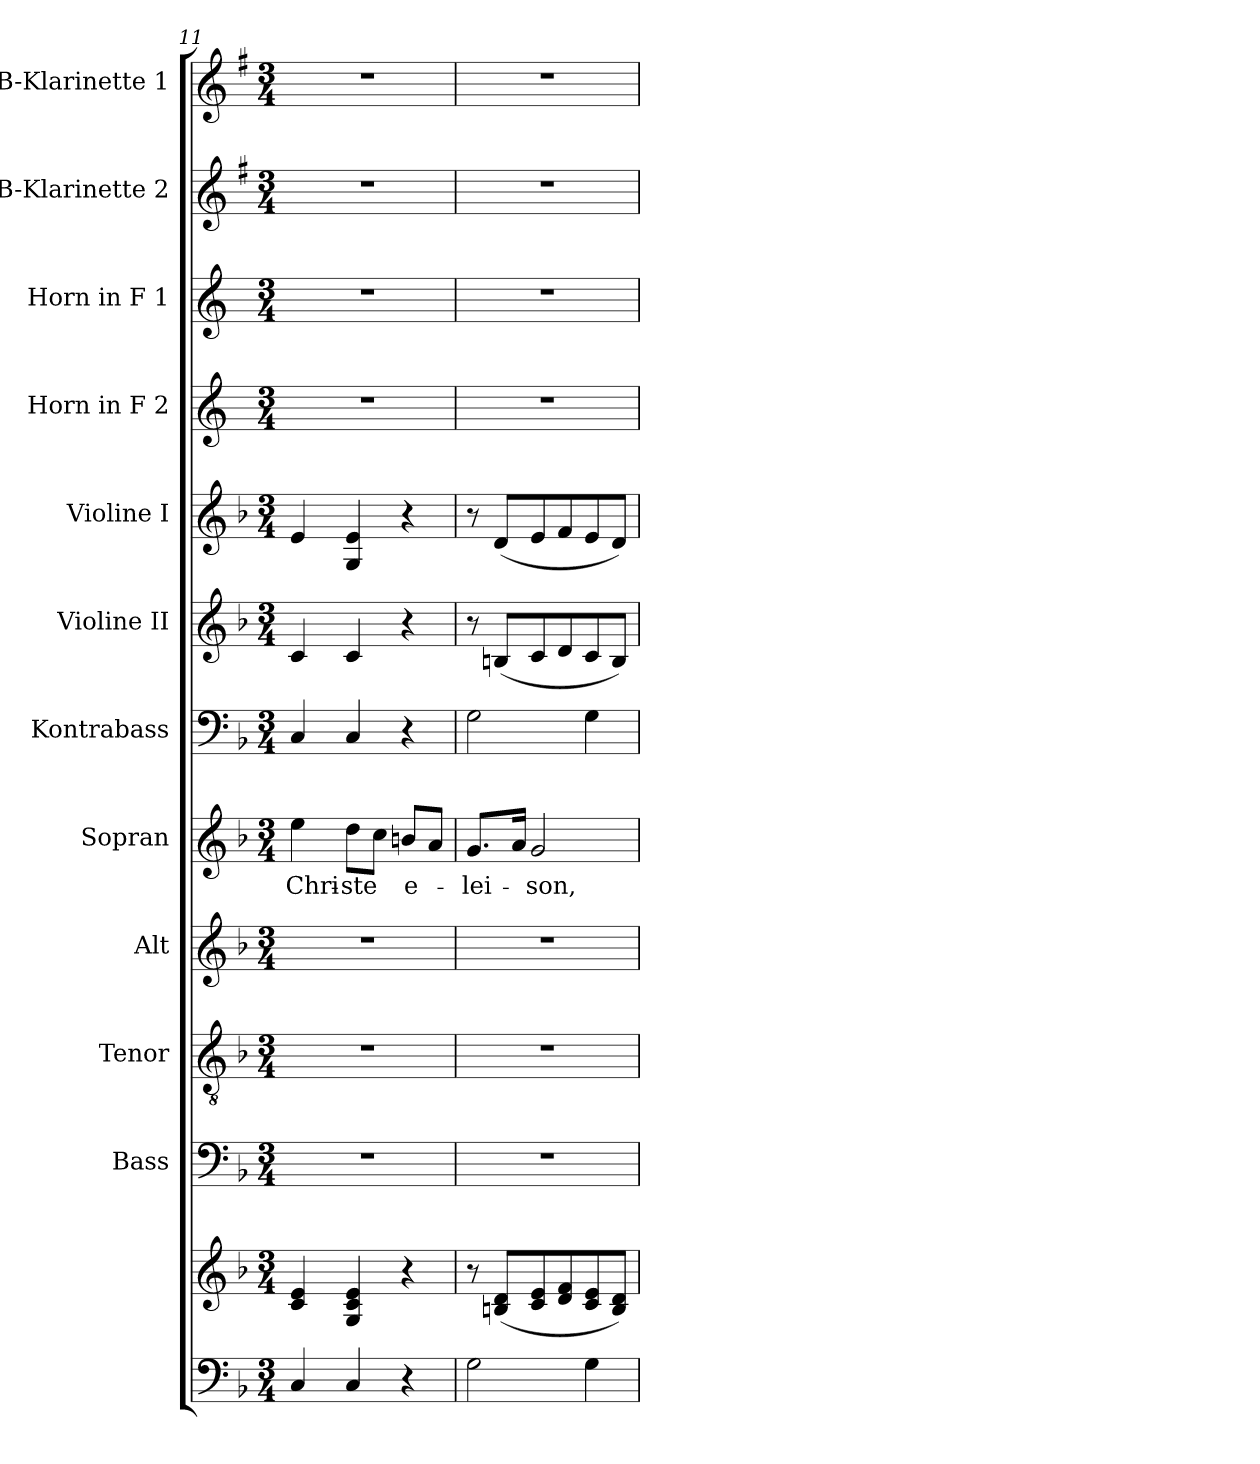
**kern	**kern	**kern	**kern	**kern	**kern	**text	**kern	**kern	**kern	**kern	**kern	**kern	**kern
*part12	*part12	*part11	*part10	*part9	*part8	*part8	*part7	*part6	*part5	*part4	*part3	*part2	*part1
*staff13	*staff12	*staff11	*staff10	*staff9	*staff8	*staff8	*staff7	*staff6	*staff5	*staff4	*staff3	*staff2	*staff1
*	*	*I"Bass	*I"Tenor	*I"Alt	*I"Sopran	*	*I"Kontrabass	*I"Violine II	*I"Violine I	*I"Horn in F 2	*I"Horn in F 1	*I"B-Klarinette 2	*I"B-Klarinette 1
*	*	*I'B.	*I'T.	*I'A.	*I'S.	*	*I'Kb.	*I'Vl. II	*I'Vl. I	*	*	*I'B Kl. 2	*I'B Kl. 1
*clefF4	*clefG2	*clefF4	*clefGv2	*clefG2	*clefG2	*	*clefF4	*clefG2	*clefG2	*clefG2	*clefG2	*clefG2	*clefG2
*	*	*	*	*	*	*	*ITrd7c12	*	*	*ITrd4c7	*ITrd4c7	*ITrd1c2	*ITrd1c2
*k[b-]	*k[b-]	*k[b-]	*k[b-]	*k[b-]	*k[b-]	*	*k[b-]	*k[b-]	*k[b-]	*k[b-]	*k[b-]	*k[b-]	*k[b-]
*F:	*F:	*F:	*F:	*F:	*F:	*	*F:	*F:	*F:	*F:	*F:	*F:	*F:
*M3/4	*M3/4	*M3/4	*M3/4	*M3/4	*M3/4	*	*M3/4	*M3/4	*M3/4	*M3/4	*M3/4	*M3/4	*M3/4
=11	=11	=11	=11	=11	=11	=11	=11	=11	=11	=11	=11	=11	=11
!	!	!	!	!	!	!LO:LY:b	!	!	!	!	!	!	!
4C/	4c/ 4e/	2.r	2.r	2.r	4ee\	Chri-	4CC/	4c/	4e/	2.r	2.r	2.r	2.r
!	!	!	!	!	!	!LO:LY:b	!	!	!	!	!	!	!
4C/	4G/ 4c/ 4e/	.	.	.	8dd\L	-ste	4CC/	4c/	4G/ 4e/	.	.	.	.
.	.	.	.	.	8cc\J	.	.	.	.	.	.	.	.
!	!	!	!	!	!	!LO:LY:b	!	!	!	!	!	!	!
4r	4r	.	.	.	8bn/L	e-	4r	4r	4r	.	.	.	.
.	.	.	.	.	8a/J	.	.	.	.	.	.	.	.
!!LO:PB:g=z
=12	=12	=12	=12	=12	=12	=12	=12	=12	=12	=12	=12	=12	=12
!	!	!	!	!	!	!LO:LY:b	!	!	!	!	!	!	!
2G\	8r	2.r	2.r	2.r	8.g/L	-lei-	2GG\	8r	8r	2.r	2.r	2.r	2.r
.	(<8Bn/ 8d/L	.	.	.	.	.	.	(<8Bn/L	(<8d/L	.	.	.	.
.	.	.	.	.	16a/Jk	.	.	.	.	.	.	.	.
!	!	!	!	!	!	!LO:LY:b	!	!	!	!	!	!	!
.	8c/ 8e/	.	.	.	2g/	-son,	.	8c/	8e/	.	.	.	.
.	8d/ 8f/	.	.	.	.	.	.	8d/	8f/	.	.	.	.
4G\	8c/ 8e/	.	.	.	.	.	4GG\	8c/	8e/	.	.	.	.
.	8B/ 8d/J)	.	.	.	.	.	.	8B/J)	8d/J)	.	.	.	.
=	=	=	=	=	=	=	=	=	=	=	=	=	=
*-	*-	*-	*-	*-	*-	*-	*-	*-	*-	*-	*-	*-	*-
